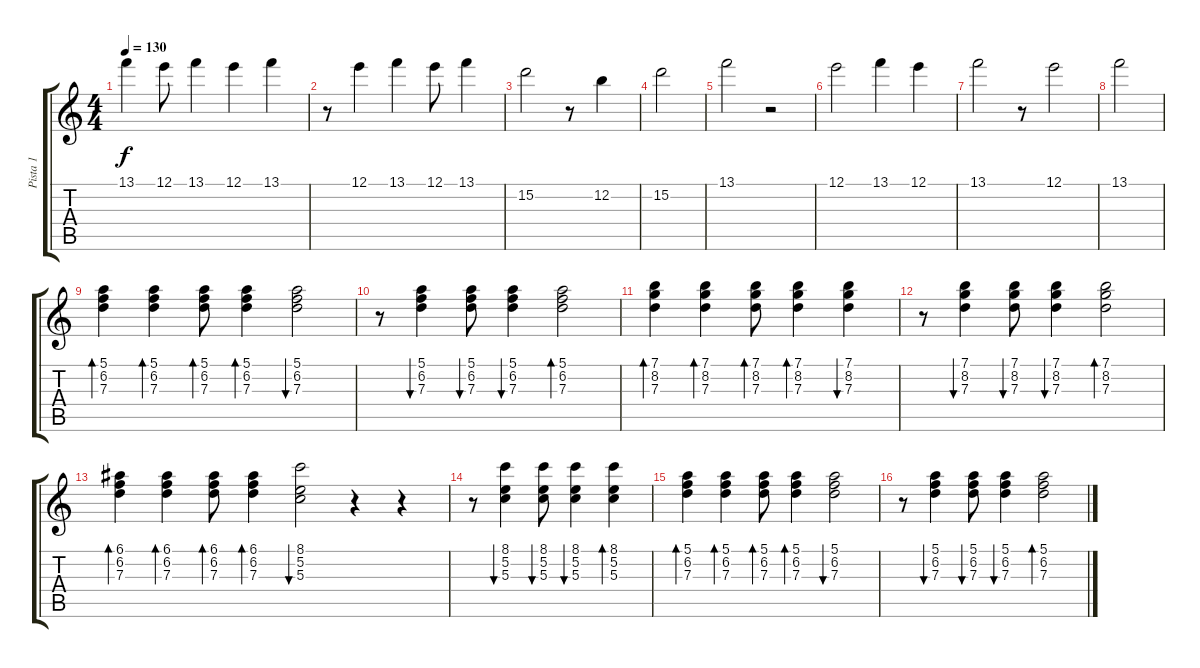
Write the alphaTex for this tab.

\track ("Pista 1" "Pista 1") {instrument electricguitarclean}
\staff {score tabs}
\tuning (E4 B3 G3 D3 A2 E2) {hide}
\ts (4 4)
\tempo 130
\clef g2
\ks c
13.1.4{dy f} 12.1.8 13.1.4 12.1.4 13.1.4 |
r.8 12.1.4 13.1.4 12.1.8 13.1.4 |
15.2.2 r.8 12.2.4 |
15.2.2 |
13.1.2 r.2 |
12.1.2 13.1.4 12.1.4 |
13.1.2 r.8 12.1.2 |
13.1.2 |
(5.1 6.2 7.3).4{bd 60 volume 12 instrument electricguitarclean} (5.1 6.2 7.3).4{bd 60} (5.1 6.2 7.3).8{bd 60} (5.1 6.2 7.3).4{bd 60} (5.1 6.2 7.3).2{bu 60} |
r.8 (5.1 6.2 7.3).4{bu 60} (5.1 6.2 7.3).8{bu 60} (5.1 6.2 7.3).4{bu 60} (5.1 6.2 7.3).2{bd 60} |
(7.1 8.2 7.3).4{bd 60} (7.1 8.2 7.3).4{bd 60} (7.1 8.2 7.3).8{bd 60} (7.1 8.2 7.3).4{bd 60} (7.1 8.2 7.3).4{bu 60} |
r.8 (7.1 8.2 7.3).4{bu 60} (7.1 8.2 7.3).8{bu 60} (7.1 8.2 7.3).4{bu 60} (7.1 8.2 7.3).2{bd 60} |
(6.1 6.2 7.3).4{bd 60} (6.1 6.2 7.3).4{bd 60} (6.1 6.2 7.3).8{bd 60} (6.1 6.2 7.3).4{bd 60} (8.1 5.2 5.3).2{bu 60} r.4 r.4 |
r.8 (8.1 5.2 5.3).4{bu 60} (8.1 5.2 5.3).8{bu 60} (8.1 5.2 5.3).4{bu 60} (8.1 5.2 5.3).4{bd 60} |
(5.1 6.2 7.3).4{bd 60} (5.1 6.2 7.3).4{bd 60} (5.1 6.2 7.3).8{bd 60} (5.1 6.2 7.3).4{bd 60} (5.1 6.2 7.3).2{bu 60} |
r.8 (5.1 6.2 7.3).4{bu 60} (5.1 6.2 7.3).8{bu 60} (5.1 6.2 7.3).4{bu 60} (5.1 6.2 7.3).2{bd 60}
